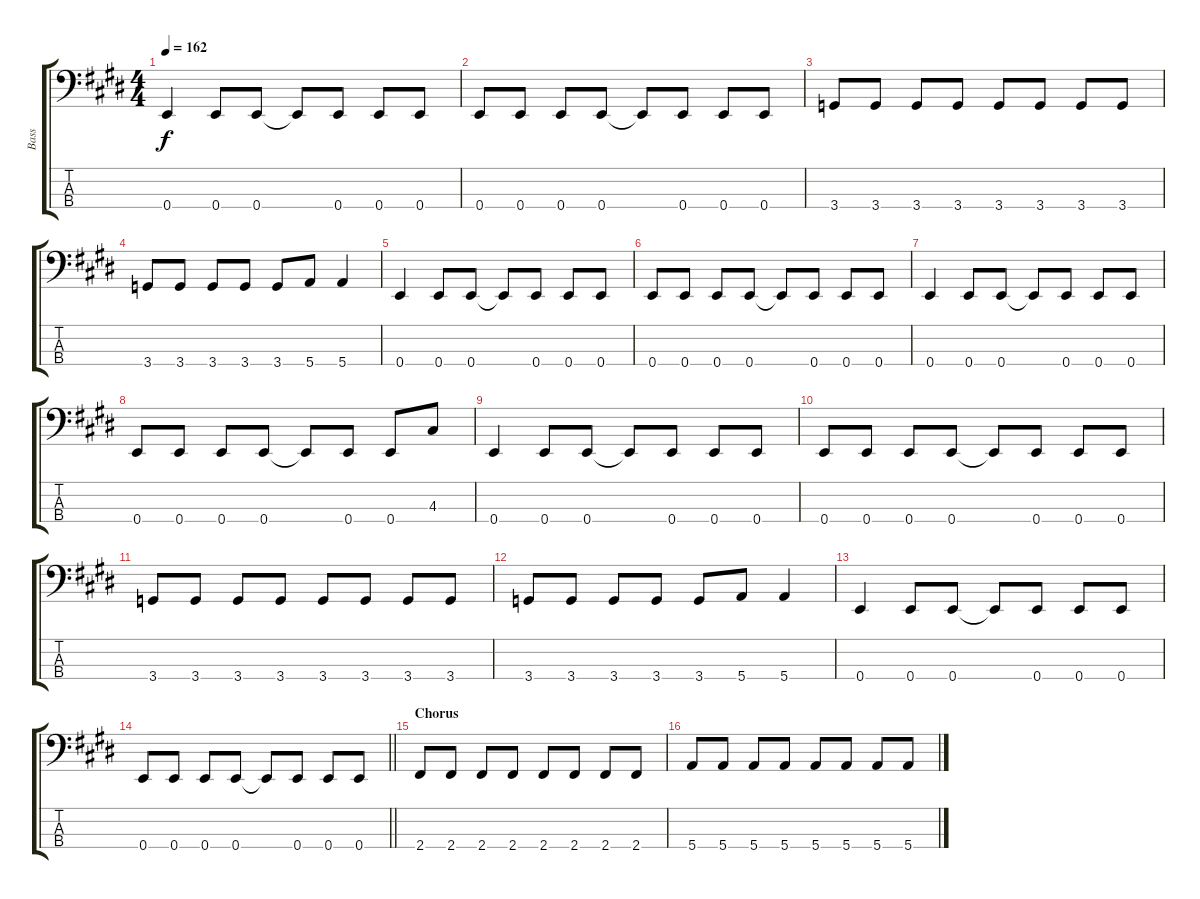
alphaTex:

\track ("Bass" "Bass") {instrument electricbasspick}
\staff {score tabs}
\tuning (G2 D2 A1 E1) {hide}
\ts (4 4)
\tempo 162
\clef f4
\ks e
0.4.4{dy f} 0.4.8 0.4.8 0.4{t}.8 0.4.8 0.4.8 0.4.8 |
0.4.8 0.4.8 0.4.8 0.4.8 0.4{t}.8 0.4.8 0.4.8 0.4.8 |
3.4.8 3.4.8 3.4.8 3.4.8 3.4.8 3.4.8 3.4.8 3.4.8 |
3.4.8 3.4.8 3.4.8 3.4.8 3.4.8 5.4.8 5.4.4 |
0.4.4 0.4.8 0.4.8 0.4{t}.8 0.4.8 0.4.8 0.4.8 |
0.4.8 0.4.8 0.4.8 0.4.8 0.4{t}.8 0.4.8 0.4.8 0.4.8 |
0.4.4 0.4.8 0.4.8 0.4{t}.8 0.4.8 0.4.8 0.4.8 |
0.4.8 0.4.8 0.4.8 0.4.8 0.4{t}.8 0.4.8 0.4.8 4.3.8 |
0.4.4 0.4.8 0.4.8 0.4{t}.8 0.4.8 0.4.8 0.4.8 |
0.4.8 0.4.8 0.4.8 0.4.8 0.4{t}.8 0.4.8 0.4.8 0.4.8 |
3.4.8 3.4.8 3.4.8 3.4.8 3.4.8 3.4.8 3.4.8 3.4.8 |
3.4.8 3.4.8 3.4.8 3.4.8 3.4.8 5.4.8 5.4.4 |
0.4.4 0.4.8 0.4.8 0.4{t}.8 0.4.8 0.4.8 0.4.8 |
\barLineRight lightlight
0.4.8 0.4.8 0.4.8 0.4.8 0.4{t}.8 0.4.8 0.4.8 0.4.8 |
\section ("" "Chorus")
2.4.8 2.4.8 2.4.8 2.4.8 2.4.8 2.4.8 2.4.8 2.4.8 |
5.4.8 5.4.8 5.4.8 5.4.8 5.4.8 5.4.8 5.4.8 5.4.8
